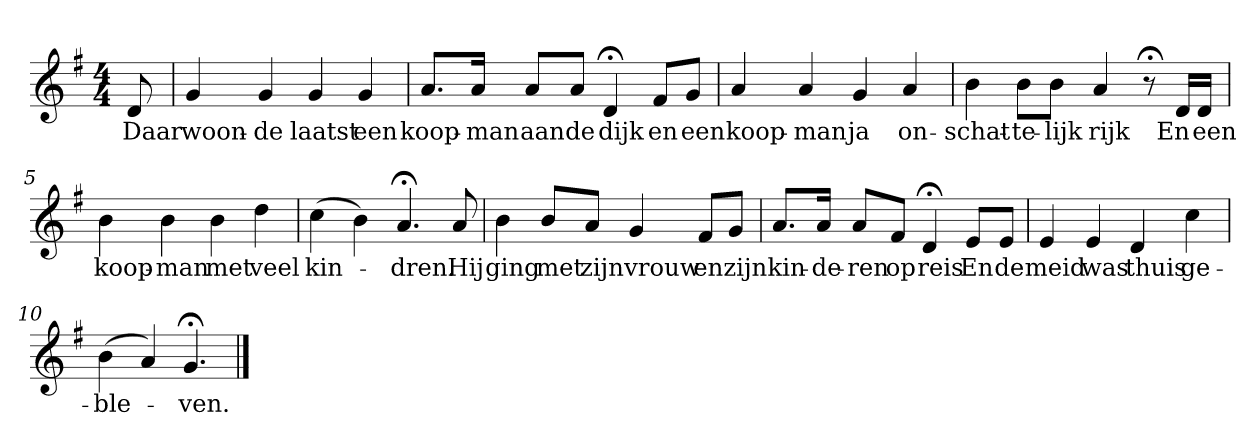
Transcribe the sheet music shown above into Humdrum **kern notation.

**kern	**text
*part1	*part1
*staff1	*staff1
*k[f#]	*
*G:	*
*M4/4	*
*MM120	*
=	=
8d	Daar
=1	=1
4g	woon-
4g	-de
4g	laatst
4g	een
=2	=2
8.aL	koop-
16aJk	-man
8aL	aan
8aJ	de
4d;<	dijk
8f#L	en
8gJ	een
=3	=3
4a	koop-
4a	-man
4g	ja
4a	on-
=4	=4
4b	-schat-
8bL	-te-
8bJ	-lijk
4a	rijk
8r;<	.
16dLL	En
16dJJ	een
=5	=5
4b	koop-
4b	-man
4b	met
4dd	veel
=6	=6
(4cc	kin-
4b)	.
4.a;<	-dren.
8a	Hij
=7	=7
4b	ging
8bL	met
8aJ	zijn
4g	vrouw
8f#L	en
8gJ	zijn
=8	=8
8.aL	kin-
16aJk	-de-
8aL	-ren
8f#J	op
4d;<	reis
8eL	En
8eJ	de
=9	=9
4e	meid
4e	was
4d	thuis
4cc	ge-
=10	=10
(4b	-ble-
4a)	.
4.g;<	-ven.
==	==
*-	*-
